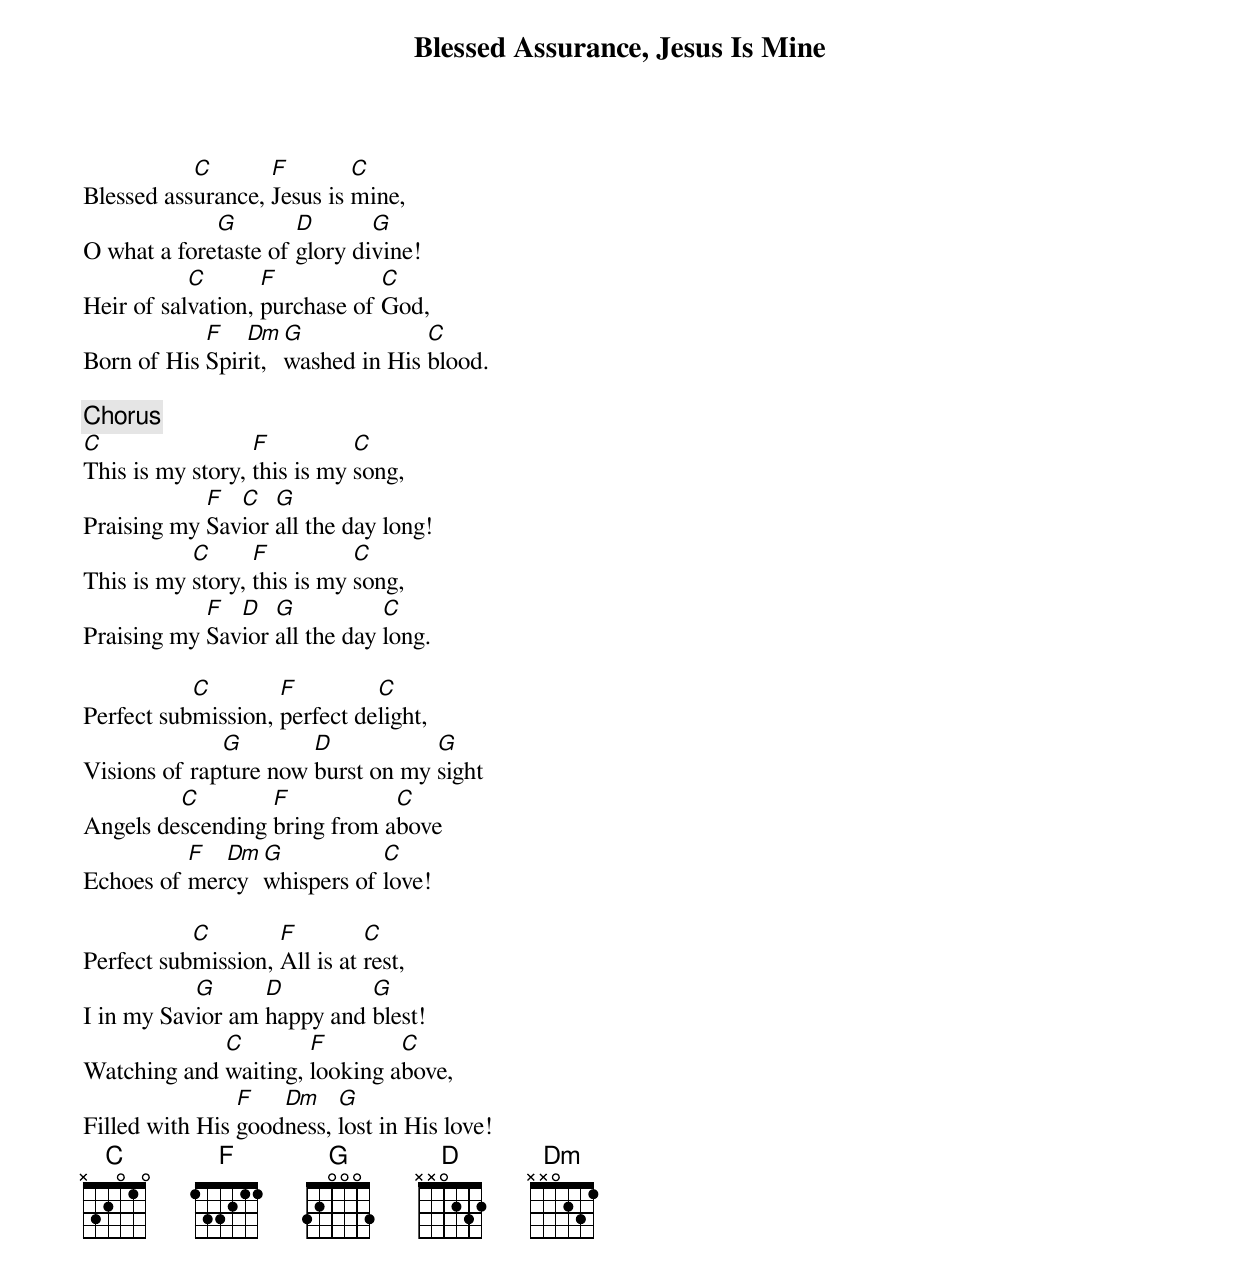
{Title: Blessed Assurance, Jesus Is Mine}

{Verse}
Blessed ass[C]urance, [F]Jesus is [C]mine,
O what a fore[G]taste of [D]glory di[G]vine!
Heir of sal[C]vation, [F]purchase of [C]God,
Born of His [F]Spir[Dm]it, [G]washed in His [C]blood.

{Chorus}
[C]This is my story, [F]this is my [C]song,
Praising my [F]Sav[C]ior [G]all the day long!
This is my [C]story, [F]this is my [C]song,
Praising my [F]Sav[D]ior [G]all the day [C]long.

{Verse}
Perfect sub[C]mission, [F]perfect de[C]light,
Visions of rap[G]ture now [D]burst on my [G]sight
Angels de[C]scending [F]bring from a[C]bove
Echoes of [F]mer[Dm]cy [G]whispers of [C]love!

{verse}
Perfect sub[C]mission, [F]All is at [C]rest,
I in my Sav[G]ior am [D]happy and [G]blest!
Watching and [C]waiting, [F]looking a[C]bove,
Filled with His [F]good[Dm]ness, [G]lost in His love!
